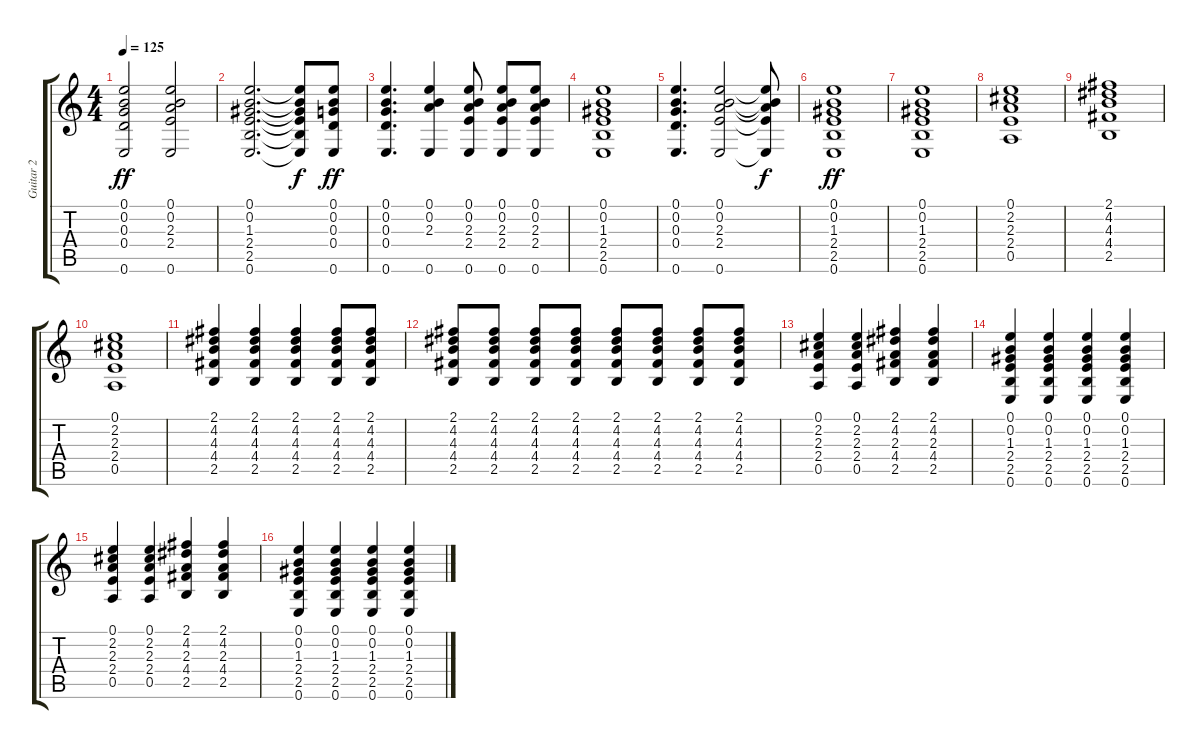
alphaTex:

\track ("Guitar 2" "Guitar 2") {instrument acousticguitarsteel}
\staff {score tabs}
\tuning (E4 B3 G3 D3 A2 E2) {hide}
\ts (4 4)
\tempo 125
\clef g2
\ks c
(0.1 0.2 0.3 0.4 0.6).2{dy ff} (0.1 0.2 2.3 2.4 0.6).2 |
(0.1 0.2 1.3 2.4 2.5 0.6).2{d} (0.1{t} 0.2{t} 1.3{t} 2.4{t} 2.5{t} 0.6{t}).8{dy f} (0.1 0.2 0.3 0.4 0.6).8{dy ff} |
(0.1 0.2 0.3 0.4 0.6).4{d} (0.1 0.2 2.3 0.6).4 (0.1 0.2 2.3 2.4 0.6).8 (0.1 0.2 2.3 2.4 0.6).8 (0.1 0.2 2.3 2.4 0.6).8 |
(0.1 0.2 1.3 2.4 2.5 0.6).1 |
(0.1 0.2 0.3 0.4 0.6).4{d} (0.1 0.2 2.3 2.4 0.6).2 (0.1{t} 0.2{t} 2.3{t} 2.4{t} 0.6{t}).8{dy f} |
(0.1 0.2 1.3 2.4 2.5 0.6).1{dy ff} |
(0.1 0.2 1.3 2.4 2.5 0.6).1 |
(0.1 2.2 2.3 2.4 0.5).1 |
(2.1 4.2 4.3 4.4 2.5).1 |
(0.1 2.2 2.3 2.4 0.5).1 |
(2.1 4.2 4.3 4.4 2.5).4 (2.1 4.2 4.3 4.4 2.5).4 (2.1 4.2 4.3 4.4 2.5).4 (2.1 4.2 4.3 4.4 2.5).8 (2.1 4.2 4.3 4.4 2.5).8 |
(2.1 4.2 4.3 4.4 2.5).8 (2.1 4.2 4.3 4.4 2.5).8 (2.1 4.2 4.3 4.4 2.5).8 (2.1 4.2 4.3 4.4 2.5).8 (2.1 4.2 4.3 4.4 2.5).8 (2.1 4.2 4.3 4.4 2.5).8 (2.1 4.2 4.3 4.4 2.5).8 (2.1 4.2 4.3 4.4 2.5).8 |
(0.1 2.2 2.3 2.4 0.5).4 (0.1 2.2 2.3 2.4 0.5).4 (2.1 4.2 2.3 4.4 2.5).4 (2.1 4.2 2.3 4.4 2.5).4 |
(0.1 0.2 1.3 2.4 2.5 0.6).4 (0.1 0.2 1.3 2.4 2.5 0.6).4 (0.1 0.2 1.3 2.4 2.5 0.6).4 (0.1 0.2 1.3 2.4 2.5 0.6).4 |
(0.1 2.2 2.3 2.4 0.5).4 (0.1 2.2 2.3 2.4 0.5).4 (2.1 4.2 2.3 4.4 2.5).4 (2.1 4.2 2.3 4.4 2.5).4 |
(0.1 0.2 1.3 2.4 2.5 0.6).4 (0.1 0.2 1.3 2.4 2.5 0.6).4 (0.1 0.2 1.3 2.4 2.5 0.6).4 (0.1 0.2 1.3 2.4 2.5 0.6).4
